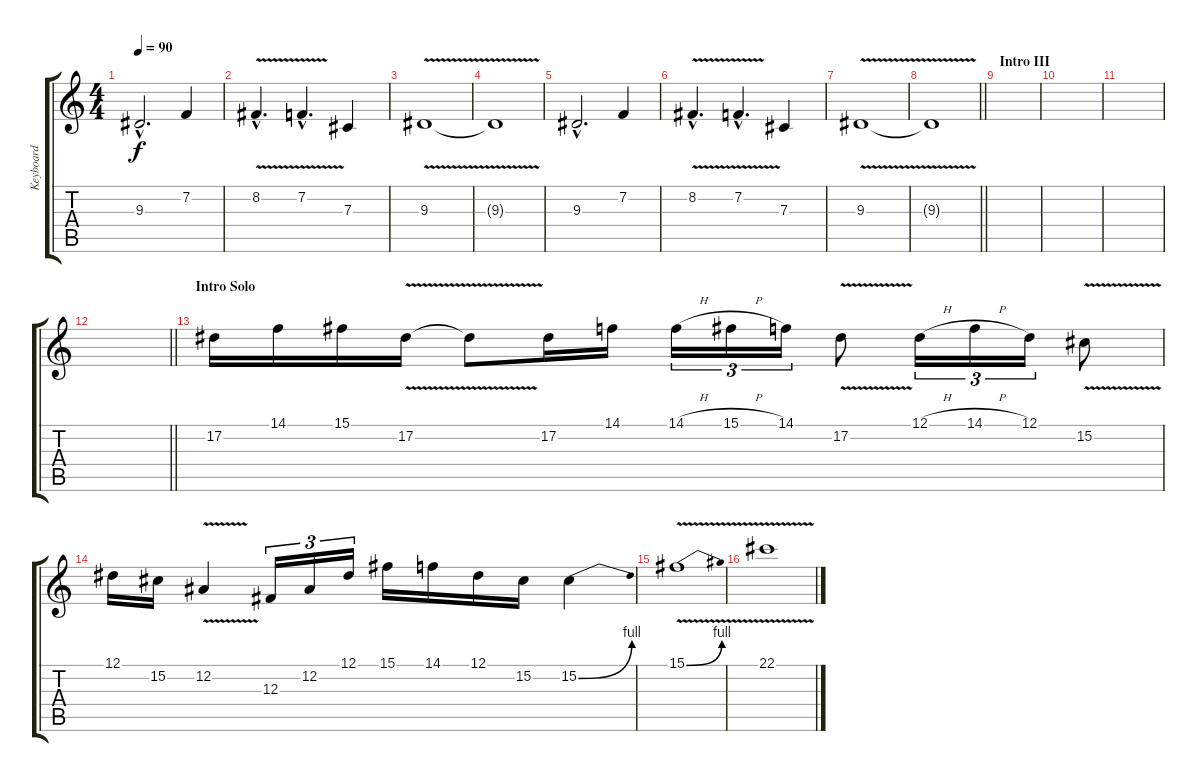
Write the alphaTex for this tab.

\track ("Keyboard" "Keyboard") {instrument lead2sawtooth}
\staff {score tabs}
\tuning (Eb4 Bb3 Gb3 Db3 Ab2 Eb2) {hide}
\ts (4 4)
\tempo 90
\clef g2
\ks c
9.3{hac}.2{d dy f} 7.2.4 |
8.2{v hac}.4{d} 7.2{v hac}.4{d} 7.3.4 |
9.3{v}.1 |
9.3{t}.1 |
9.3{hac}.2{d} 7.2.4 |
8.2{v hac}.4{d} 7.2{v hac}.4{d} 7.3.4 |
9.3{v}.1 |
\barLineRight lightlight
9.3{t}.1 |
\section ("" "Intro III")
|
|
|
\barLineRight lightlight
|
\section ("" "Intro Solo")
17.2.16 14.1.16 15.1.16 17.2{v}.16 17.2{t}.8 17.2.16 14.1.16 14.1{h}.16{tu (3 2)} 15.1{h}.16{tu (3 2)} 14.1.16{tu (3 2)} 17.2{v}.8 12.1{h}.16{tu (3 2)} 14.1{h}.16{tu (3 2)} 12.1.16{tu (3 2)} 15.2{v}.8 |
12.1.16 15.2.16 12.2{v}.4 12.3.16{tu (3 2)} 12.2.16{tu (3 2)} 12.1.16{tu (3 2)} 15.1.16 14.1.16 12.1.16 15.2.16 15.2{be (bend 0 0 60 4)}.4 |
15.1{be (bend 0 0 60 4) v}.1 |
22.1{v}.1
